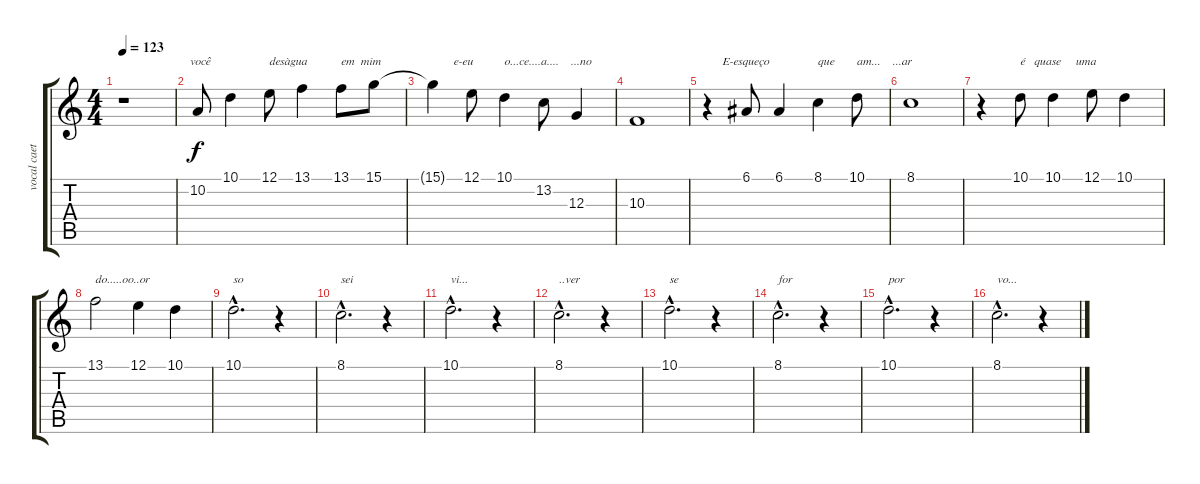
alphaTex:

\track ("vocal caetano velosso" "vocal caet") {instrument flute}
\staff {score tabs}
\tuning (E4 B3 G3 D3 A2 E2) {hide}
\ts (4 4)
\tempo 123
\clef g2
\ks c
r.1{txt "                      você" dy f} |
10.2.8 10.1.4 12.1.8{txt "desàgua"} 13.1.4 13.1.8{txt "em  mim"} 15.1.8 |
15.1{t}.4{txt "       e-eu"} 12.1.8 10.1.4{txt "o...ce....a....    ...no"} 13.2.8 12.3.4 |
10.3.1 |
r.4{txt "     E-esqueço"} 6.1.8 6.1.4 8.1.4{txt "que"} 10.1.8{txt "am...    ...ar"} |
8.1.1 |
r.4 10.1.8{txt "é   quase     uma"} 10.1.4 12.1.8 10.1.4 |
13.1.2{txt "do.....oo..or"} 12.1.4 10.1.4 |
10.1{hac}.2{d txt "so"} r.4 |
8.1{hac}.2{d txt "sei"} r.4 |
10.1{hac}.2{d txt "vi..."} r.4 |
8.1{hac}.2{d txt "..ver"} r.4 |
10.1{hac}.2{d txt "se"} r.4 |
8.1{hac}.2{d txt "for"} r.4 |
10.1{hac}.2{d txt "por"} r.4 |
8.1{hac}.2{d txt "vo..."} r.4
